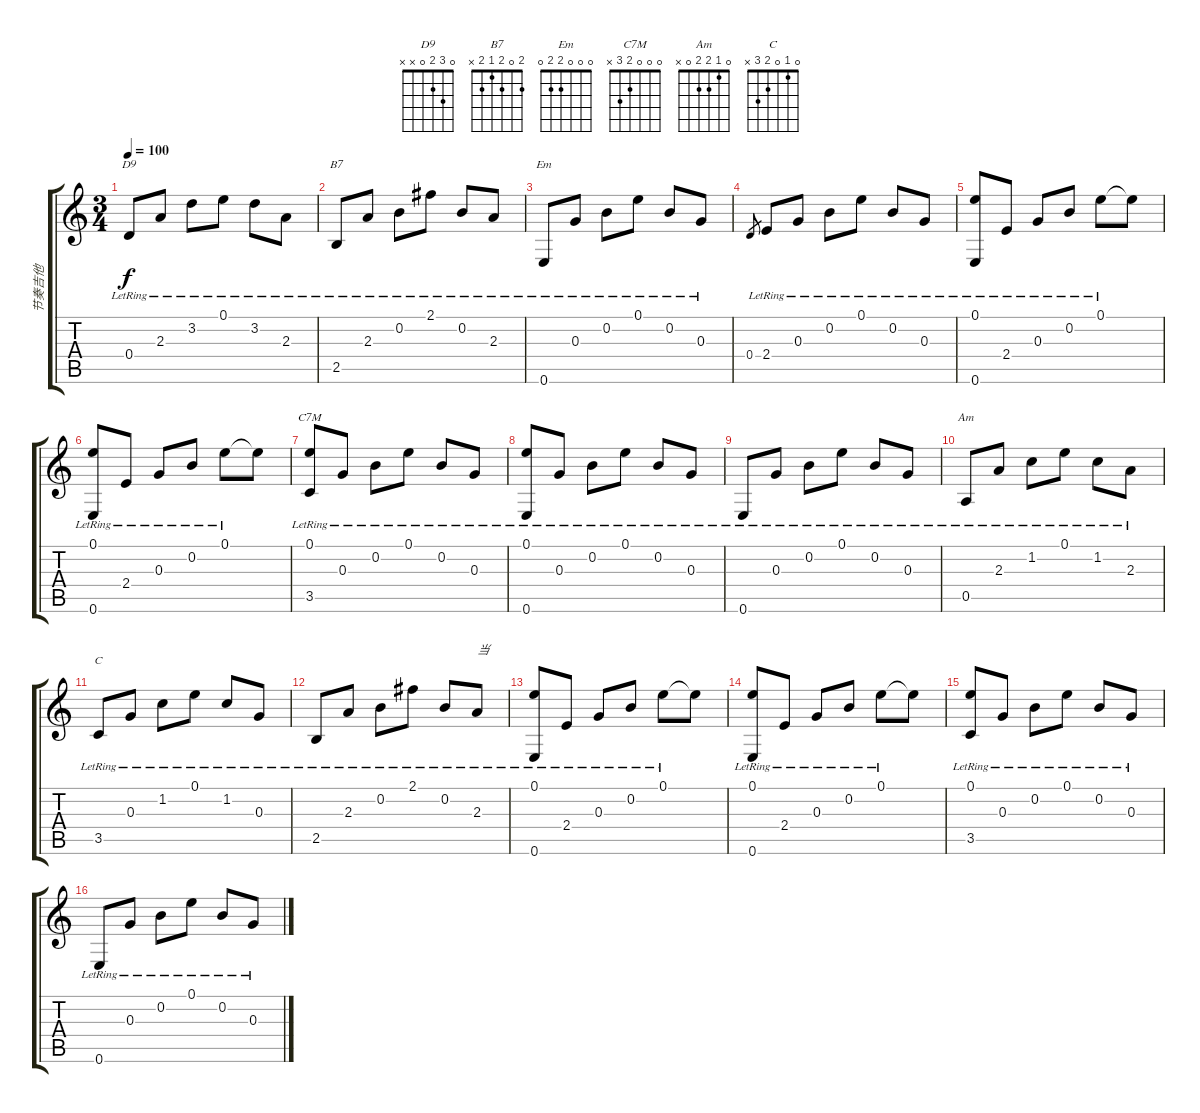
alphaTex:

\track ("节奏吉他" "节奏吉他") {instrument acousticguitarsteel}
\staff {score tabs}
\tuning (E4 B3 G3 D3 A2 E2) {hide}
\chord ("D9" 0 3 2 0 x x)
\chord ("B7" 2 0 2 1 2 x)
\chord ("Em" 0 0 0 2 2 0)
\chord ("C7M" 0 0 0 2 3 x)
\chord ("Am" 0 1 2 2 0 x)
\chord ("C" 0 1 0 2 3 x)
\ts (3 4)
\tempo 100
\clef g2
\ks c
0.4{lr}.8{ch "D9" dy f} 2.3{lr}.8 3.2{lr}.8 0.1{lr}.8 3.2{lr}.8 2.3{lr}.8 |
2.5{lr}.8{ch "B7"} 2.3{lr}.8 0.2{lr}.8 2.1{lr}.8 0.2{lr}.8 2.3{lr}.8 |
0.6{lr}.8{ch "Em"} 0.3{lr}.8 0.2{lr}.8 0.1{lr}.8 0.2{lr}.8 0.3{lr}.8 |
0.4.8{gr} 2.4{lr}.8 0.3{lr}.8 0.2{lr}.8 0.1{lr}.8 0.2{lr}.8 0.3{lr}.8 |
(0.1{lr} 0.6{lr}).8 2.4{lr}.8 0.3{lr}.8 0.2{lr}.8 0.1{lr}.8 0.1{t}.8 |
(0.1{lr} 0.6{lr}).8 2.4{lr}.8 0.3{lr}.8 0.2{lr}.8 0.1{lr}.8 0.1{t}.8 |
(0.1{lr} 3.5{lr}).8{ch "C7M"} 0.3{lr}.8 0.2{lr}.8 0.1{lr}.8 0.2{lr}.8 0.3{lr}.8 |
(0.1{lr} 0.6{lr}).8 0.3{lr}.8 0.2{lr}.8 0.1{lr}.8 0.2{lr}.8 0.3{lr}.8 |
0.6{lr}.8 0.3{lr}.8 0.2{lr}.8 0.1{lr}.8 0.2{lr}.8 0.3{lr}.8 |
0.5{lr}.8{ch "Am"} 2.3{lr}.8 1.2{lr}.8 0.1{lr}.8 1.2{lr}.8 2.3{lr}.8 |
3.5{lr}.8{ch "C"} 0.3{lr}.8 1.2{lr}.8 0.1{lr}.8 1.2{lr}.8 0.3{lr}.8 |
2.5{lr}.8 2.3{lr}.8 0.2{lr}.8 2.1{lr}.8 0.2{lr}.8 2.3{lr}.8{txt "当"} |
(0.1{lr} 0.6{lr}).8 2.4{lr}.8 0.3{lr}.8 0.2{lr}.8 0.1{lr}.8 0.1{t}.8 |
(0.1{lr} 0.6{lr}).8 2.4{lr}.8 0.3{lr}.8 0.2{lr}.8 0.1{lr}.8 0.1{t}.8 |
(0.1{lr} 3.5{lr}).8 0.3{lr}.8 0.2{lr}.8 0.1{lr}.8 0.2{lr}.8 0.3{lr}.8 |
0.6{lr}.8 0.3{lr}.8 0.2{lr}.8 0.1{lr}.8 0.2{lr}.8 0.3{lr}.8
